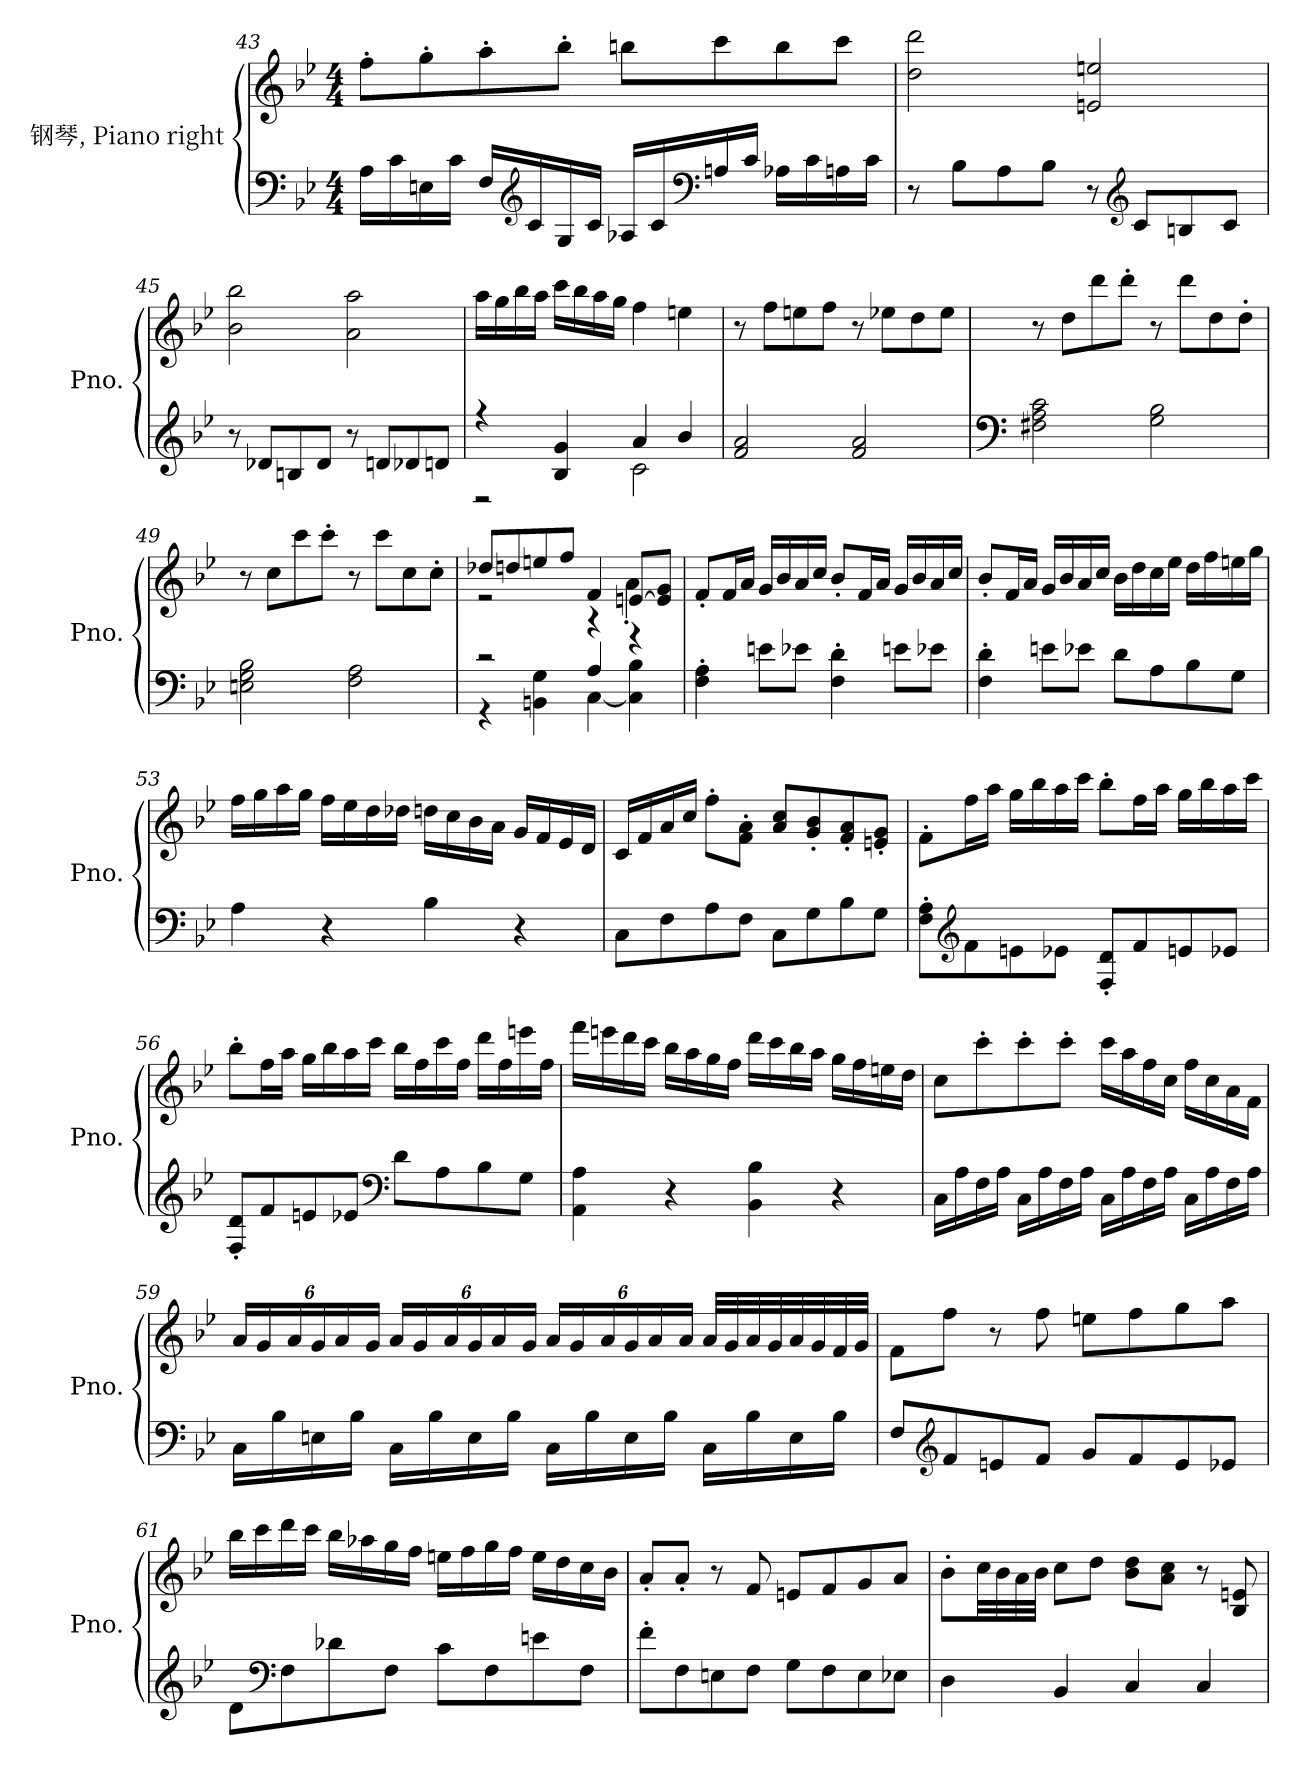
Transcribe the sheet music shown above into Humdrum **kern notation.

**kern	**kern
*part1	*part1
*staff2	*staff1
*I"钢琴, Piano right	*
*I'Pno.	*
!!LO:LB:g=z
*clefF4	*clefG2
*k[b-e-]	*k[b-e-]
*M4/4	*M4/4
*MM117	*MM117
=43	=43
16A\LL	8ff'\L
16c\	.
16En\	8gg'\
16c\JJ	.
16F/LL	8aa'\
*clefG2	*
16c/	.
16G/	8bb-'\J
16c/JJ	.
*	*MM115
16A-X/LL	8bbn\L
16c/	.
*clefF4	*
16An/	8ccc\
16c/JJ	.
16A-X\LL	8bb\
16c\	.
16An\	8ccc\J
16c\JJ	.
=44	=44
*	*MM115
8r	2dd\ 2ddd\
8B-\L	.
8A\	.
8B-\J	.
8r	2en/ 2een/
*clefG2	*
8c/L	.
8Bn/	.
8c/J	.
!!LO:LB:g=z
=45	=45
8r	2b-\ 2bb-\
8d-X/L	.
8Bn/	.
8d-/J	.
8r	2a\ 2aa\
8dn/L	.
8d-X/	.
8dn/J	.
=46	=46
*	*MM118
*^	*
4r	2r	16aa\LL
.	.	16gg\
.	.	16bb-\
.	.	16aa\JJ
4B-/ 4g/	.	16ccc\LL
.	.	16bb-\
.	.	16aa\
.	.	16gg\JJ
*	*	*MM113
4a/	2c\	4ff\
*	*	*MM109
4b-/	.	4een\
*v	*v	*
=47	=47
*	*MM114
2f/ 2a/	8r
*	*MM117
.	8ff\L
.	8een\
.	8ff\J
*	*MM115
2f/ 2a/	8r
*	*MM117
.	8ee-X\L
.	8dd\
.	8ee-\J
=48	=48
*clefF4	*
*	*MM115
2F#X\ 2A\ 2c\	8r
*	*MM113
.	8dd\L
.	8ddd\
.	8ddd'\J
2G\ 2B-\	8r
*	*MM117
.	8ddd\L
.	8dd\
.	8dd'\J
!!LO:PB:g=z
=49	=49
*	*MM115
2En\ 2G\ 2B-\	8r
.	8cc\L
.	8ccc\
.	8ccc'\J
2F\ 2A\	8r
*	*MM116
.	8ccc\L
.	8cc\
.	8cc'\J
=50	=50
*^	*^
2r	4r	8dd-X/L	2r
.	.	8ddn/	.
*	*	*MM117	*
.	4BBn\ 4G\	8een/	.
.	.	8ff/J	.
*	*	*MM114	*
4A/	[4C\	4f/	4r
*	*	*MM107	*
4r	4C\] 4B-\	[8en/L	4a'\
.	.	8e/] 8g/J	.
*v	*v	*	*
*	*v	*v
=51	=51
4F\' 4A\'	8f'/L
*	*MM117
.	16f/L
.	16a/JJ
8en\L	16g/LL
.	16b-/
8e-X\J	16a/
.	16cc/JJ
*	*MM114
4F\' 4d\'	8b-'/L
*	*MM117
.	16f/L
.	16a/JJ
8en\L	16g/LL
.	16b-/
8e-X\J	16a/
.	16cc/JJ
!!LO:LB:g=z
=52	=52
*	*MM115
4F\' 4d\'	8b-'/L
*	*MM117
.	16f/L
.	16a/JJ
8en\L	16g/LL
.	16b-/
8e-X\J	16a/
.	16cc/JJ
8d\L	16b-\LL
.	16dd\
8A\	16cc\
.	16ee-\JJ
8B-\	16dd\LL
.	16ff\
*	*MM115
8G\J	16een\
.	16gg\JJ
=53	=53
*	*MM117
4A\	16ff\LL
.	16gg\
.	16aa\
.	16gg\JJ
4r	16ff\LL
.	16ee-\
*	*MM115
.	16dd\
.	16dd-X\JJ
*	*MM117
4B-\	16ddn\LL
.	16cc\
.	16b-\
.	16a\JJ
4r	16g/LL
.	16f/
.	16e-/
.	16d/JJ
=54	=54
*	*MM115
8C\L	16c/LL
.	16f/
8F\	16a/
.	16cc/JJ
*	*MM113
8A\	8ff'\L
*	*MM115
8F\J	8f\' 8a\'J
*	*MM113
8C\L	8a/ 8cc/L
8G\	8g/' 8b-/'
*	*MM109
8B-\	8f/' 8a/'
8G\J	8en/' 8g/'J
!!LO:LB:g=z
=55	=55
8F\' 8A\'L	8f'\L
*clefG2	*
*	*MM117
8f\	16ff\L
.	16aa\JJ
8en\	16gg\LL
.	16bb-\
8e-X\J	16aa\
.	16ccc\JJ
*	*MM114
8F/' 8d/'L	8bb-'\L
*	*MM117
8f/	16ff\L
.	16aa\JJ
8en/	16gg\LL
.	16bb-\
8e-X/J	16aa\
.	16ccc\JJ
=56	=56
*	*MM115
8F/' 8d/'L	8bb-'\L
*	*MM117
8f/	16ff\L
.	16aa\JJ
8en/	16gg\LL
.	16bb-\
8e-X/J	16aa\
.	16ccc\JJ
*clefF4	*
8d\L	16bb-\LL
.	16ff\
8A\	16ccc\
.	16ff\JJ
8B-\	16ddd\LL
.	16ff\
8G\J	16eeen\
*	*MM113
.	16ff\JJ
!!LO:LB:g=z
=57	=57
*	*MM117
4AA\ 4A\	16fff\LL
.	16eeen\
.	16ddd\
.	16ccc\JJ
4r	16bb-\LL
.	16aa\
.	16gg\
*	*MM111
.	16ff\JJ
*	*MM117
4BB-\ 4B-\	16ddd\LL
.	16ccc\
.	16bb-\
.	16aa\JJ
4r	16gg\LL
.	16ff\
.	16een\
.	16dd\JJ
=58	=58
16C\LL	8cc\L
16A\	.
*	*MM115
16F\	8ccc'\
16A\JJ	.
16C\LL	8ccc'\
16A\	.
16F\	8ccc'\J
16A\JJ	.
*	*MM117
16C\LL	16ccc\LL
16A\	16aa\
16F\	16ff\
16A\JJ	16cc\JJ
16C\LL	16ff\LL
16A\	16cc\
16F\	16a\
16A\JJ	16f\JJ
!!LO:LB:g=z
=59	=59
*	*Xbrackettup
*	*MM118
16C\LL	24a/LL
.	24g/
16B-\	.
*	*MM122
.	24a/
*	*MM128
16En\	24g/
.	24a/
16B-\JJ	.
.	24g/JJ
*	*MM127
16C\LL	24a/LL
.	24g/
16B-\	.
.	24a/
16E\	24g/
.	24a/
16B-\JJ	.
*	*MM126
.	24g/JJ
16C\LL	24a/LL
.	24g/
16B-\	.
.	24a/
*	*MM123
16E\	24g/
*	*MM122
.	24a/
16B-\JJ	.
.	24a/JJ
*	*MM121
16C\LL	32a/LLL
*	*MM117
.	32g/
16B-\	32a/
.	32g/
16E\	32a/
.	32g/
*	*MM114
16B-\JJ	32f/
.	32g/JJJ
=60	=60
8F/L	8f\L
*clefG2	*
8f/	8ff\J
8en/	8r
*	*MM117
8f/J	8ff\
8g/L	8een\L
8f/	8ff\
8e/	8gg\
8e-X/J	8aa\J
!!LO:LB:g=z
=61	=61
*	*MM117
8d\L	16bb-\LL
.	16ccc\
*clefF4	*
8F\	16ddd\
.	16ccc\JJ
8d-X\	16bb-\LL
.	16aa-X\
8F\J	16gg\
*	*MM114
.	16ff\JJ
*	*MM117
8c\L	16een\LL
.	16ff\
*	*MM116
8F\	16gg\
*	*MM115
.	16ff\JJ
8en\	16ee\LL
.	16dd\
*	*MM114
8F\J	16cc\
.	16b-\JJ
=62	=62
*	*MM113
8f'\L	8a'/L
8F\	8a'/J
8En\	8r
8F\J	8f/
8G\L	8en/L
8F\	8f/
8E\	8g/
8E-X\J	8a/J
=63	=63
*	*MM106
4D\	8b-'\L
.	32cc\LL
.	32b-\
.	32a\
.	32b-\JJJ
4BB-/	8cc\L
*	*MM97
.	8dd\J
*	*MM101
4C/	8b-\ 8dd\L
.	8a\ 8cc\J
*	*MM104
4C/	8r
*	*MM97
.	8B-/ 8en/
=	=
*-	*-
